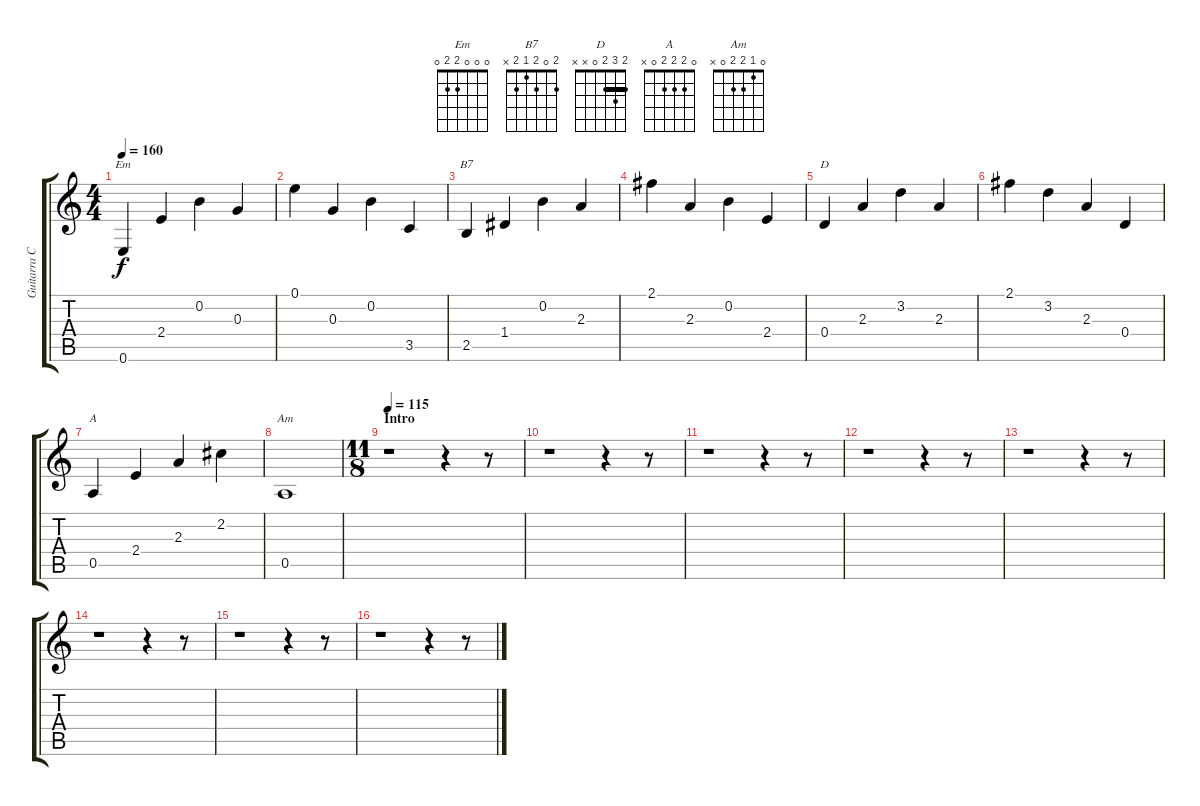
\track ("Guitarra Clean" "Guitarra C") {instrument electricguitarjazz}
\staff {score tabs}
\tuning (E4 B3 G3 D3 A2 E2) {hide}
\chord ("Em" 0 0 0 2 2 0)
\chord ("B7" 2 0 2 1 2 x)
\chord ("D" 2 3 2 0 x x) {barre 2}
\chord ("A" 0 2 2 2 0 x)
\chord ("Am" 0 1 2 2 0 x)
\ts (4 4)
\tempo 160
\clef g2
\ks c
0.6.4{ch "Em" dy f} 2.4.4 0.2.4 0.3.4 |
0.1.4 0.3.4 0.2.4 3.5.4 |
2.5.4{ch "B7"} 1.4.4 0.2.4 2.3.4 |
2.1.4 2.3.4 0.2.4 2.4.4 |
0.4.4{ch "D"} 2.3.4 3.2.4 2.3.4 |
2.1.4 3.2.4 2.3.4 0.4.4 |
0.5.4{ch "A"} 2.4.4 2.3.4 2.2.4 |
0.5.1{ch "Am"} |
\ts (11 8)
\section ("" "Intro")
\tempo 115
r.1 r.4 r.8 |
r.1 r.4 r.8 |
r.1 r.4 r.8 |
r.1 r.4 r.8 |
r.1 r.4 r.8 |
r.1 r.4 r.8 |
r.1 r.4 r.8 |
r.1 r.4 r.8
